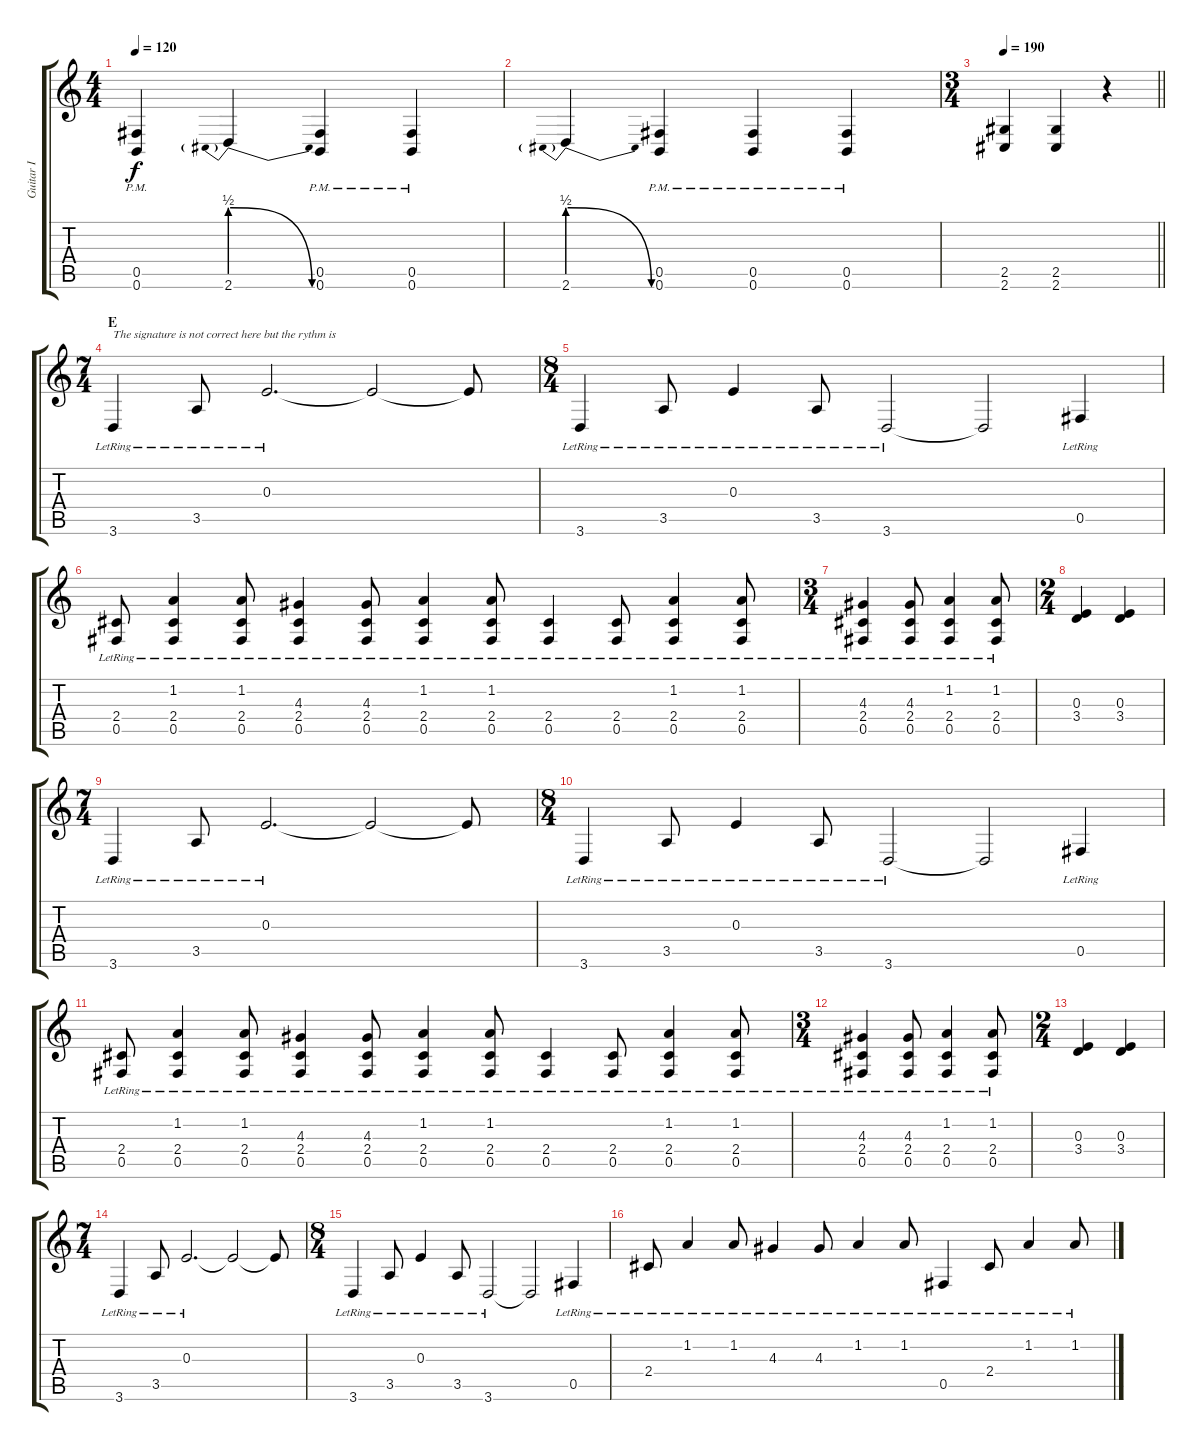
\track ("Guitar I" "Guitar I") {instrument overdrivenguitar}
\staff {score tabs}
\tuning (Db4 Ab3 E3 B2 Gb2 B1) {hide}
\ts (4 4)
\tempo 120
\clef g2
\ks c
(0.5{pm} 0.6{pm}).4{dy f} 2.6{be (prebendrelease 0 2 60 0)}.4 (0.5{pm} 0.6{pm}).4 (0.5{pm} 0.6{pm}).4 |
2.6{be (prebendrelease 0 2 60 0)}.4 (0.5{pm} 0.6{pm}).4 (0.5{pm} 0.6{pm}).4 (0.5{pm} 0.6{pm}).4 |
\ts (3 4)
\tempo 190
\barLineRight lightlight
(2.5 2.6).4 (2.5 2.6).4 r.4 |
\ts (7 4)
\section ("" "E")
3.6{lr}.4{txt "The signature is not correct here but the rythm is"} 3.5{lr}.8 0.3{lr}.2{d} 0.3{t}.2 0.3{t}.8 |
\ts (8 4)
3.6{lr}.4 3.5{lr}.8 0.3{lr}.4 3.5{lr}.8 3.6{lr}.2 3.6{t}.2 0.5{lr}.4 |
(2.4{lr} 0.5).8 (1.2{lr} 2.4 0.5).4 (1.2{lr} 2.4 0.5).8 (4.3{lr} 2.4 0.5).4 (4.3{lr} 2.4 0.5).8 (1.2{lr} 2.4 0.5).4 (1.2{lr} 2.4 0.5).8 (2.4 0.5{lr}).4 (2.4{lr} 0.5).8 (1.2{lr} 2.4 0.5).4 (1.2{lr} 2.4 0.5).8 |
\ts (3 4)
(4.3{lr} 2.4 0.5).4 (4.3{lr} 2.4 0.5).8 (1.2{lr} 2.4 0.5).4 (1.2{lr} 2.4 0.5).8 |
\ts (2 4)
(0.3 3.4).4 (0.3 3.4).4 |
\ts (7 4)
3.6{lr}.4 3.5{lr}.8 0.3{lr}.2{d} 0.3{t}.2 0.3{t}.8 |
\ts (8 4)
3.6{lr}.4 3.5{lr}.8 0.3{lr}.4 3.5{lr}.8 3.6{lr}.2 3.6{t}.2 0.5{lr}.4 |
(2.4{lr} 0.5).8 (1.2{lr} 2.4 0.5).4 (1.2{lr} 2.4 0.5).8 (4.3{lr} 2.4 0.5).4 (4.3{lr} 2.4 0.5).8 (1.2{lr} 2.4 0.5).4 (1.2{lr} 2.4 0.5).8 (2.4 0.5{lr}).4 (2.4{lr} 0.5).8 (1.2{lr} 2.4 0.5).4 (1.2{lr} 2.4 0.5).8 |
\ts (3 4)
(4.3{lr} 2.4 0.5).4 (4.3{lr} 2.4 0.5).8 (1.2{lr} 2.4 0.5).4 (1.2{lr} 2.4 0.5).8 |
\ts (2 4)
(0.3 3.4).4 (0.3 3.4).4 |
\ts (7 4)
3.6{lr}.4 3.5{lr}.8 0.3{lr}.2{d} 0.3{t}.2 0.3{t}.8 |
\ts (8 4)
3.6{lr}.4 3.5{lr}.8 0.3{lr}.4 3.5{lr}.8 3.6{lr}.2 3.6{t}.2 0.5{lr}.4 |
2.4{lr}.8 1.2{lr}.4 1.2{lr}.8 4.3{lr}.4 4.3{lr}.8 1.2{lr}.4 1.2{lr}.8 0.5{lr}.4 2.4{lr}.8 1.2{lr}.4 1.2{lr}.8
